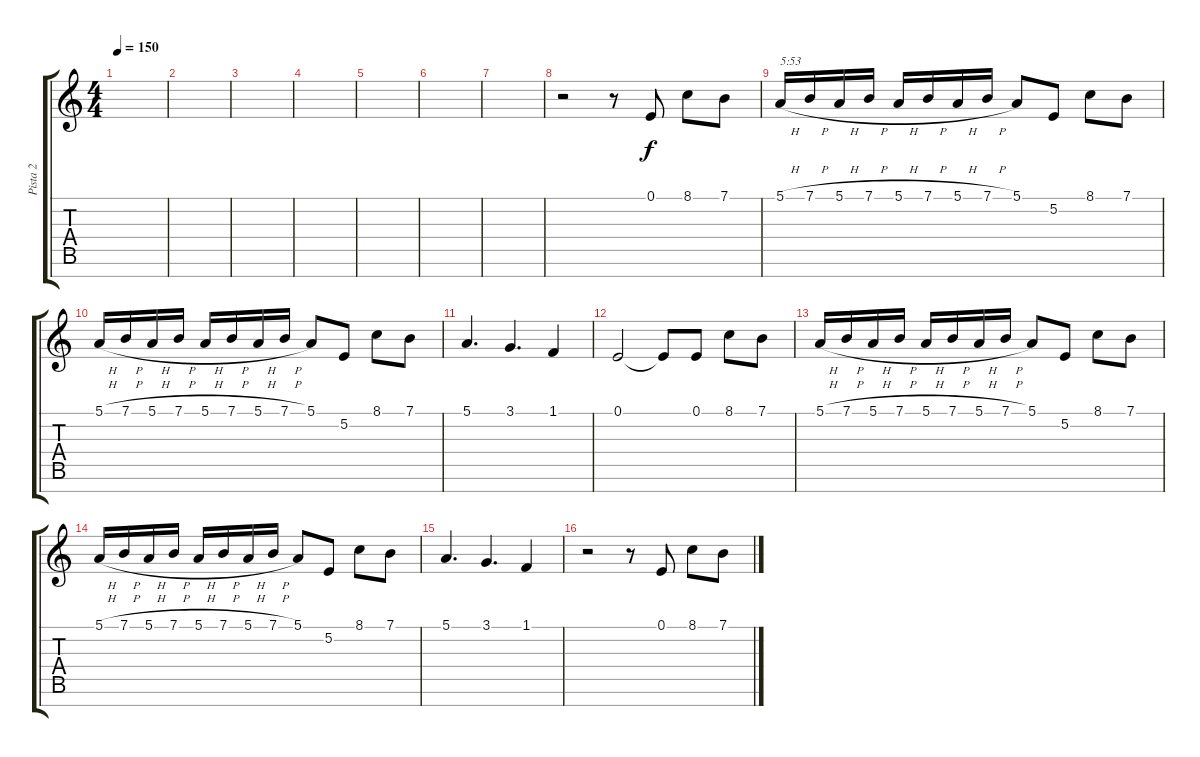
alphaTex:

\track ("Pista 2" "Pista 2") {instrument acousticgrandpiano}
\staff {score tabs}
\tuning (E4 B3 G3 D3 A2 E2 B1) {hide}
\ts (4 4)
\tempo 150
\clef g2
\ks c
|
|
|
|
|
|
|
r.2 r.8 0.1.8 8.1.8 7.1.8 |
5.1{h}.16{txt "5:53"} 7.1{h}.16 5.1{h}.16 7.1{h}.16 5.1{h}.16 7.1{h}.16 5.1{h}.16 7.1{h}.16 5.1.8 5.2.8 8.1.8 7.1.8 |
5.1{h}.16 7.1{h}.16 5.1{h}.16 7.1{h}.16 5.1{h}.16 7.1{h}.16 5.1{h}.16 7.1{h}.16 5.1.8 5.2.8 8.1.8 7.1.8 |
5.1.4{d} 3.1.4{d} 1.1.4 |
0.1.2 0.1{t}.8 0.1.8 8.1.8 7.1.8 |
5.1{h}.16 7.1{h}.16 5.1{h}.16 7.1{h}.16 5.1{h}.16 7.1{h}.16 5.1{h}.16 7.1{h}.16 5.1.8 5.2.8 8.1.8 7.1.8 |
5.1{h}.16 7.1{h}.16 5.1{h}.16 7.1{h}.16 5.1{h}.16 7.1{h}.16 5.1{h}.16 7.1{h}.16 5.1.8 5.2.8 8.1.8 7.1.8 |
5.1.4{d} 3.1.4{d} 1.1.4 |
r.2 r.8 0.1.8 8.1.8 7.1.8
